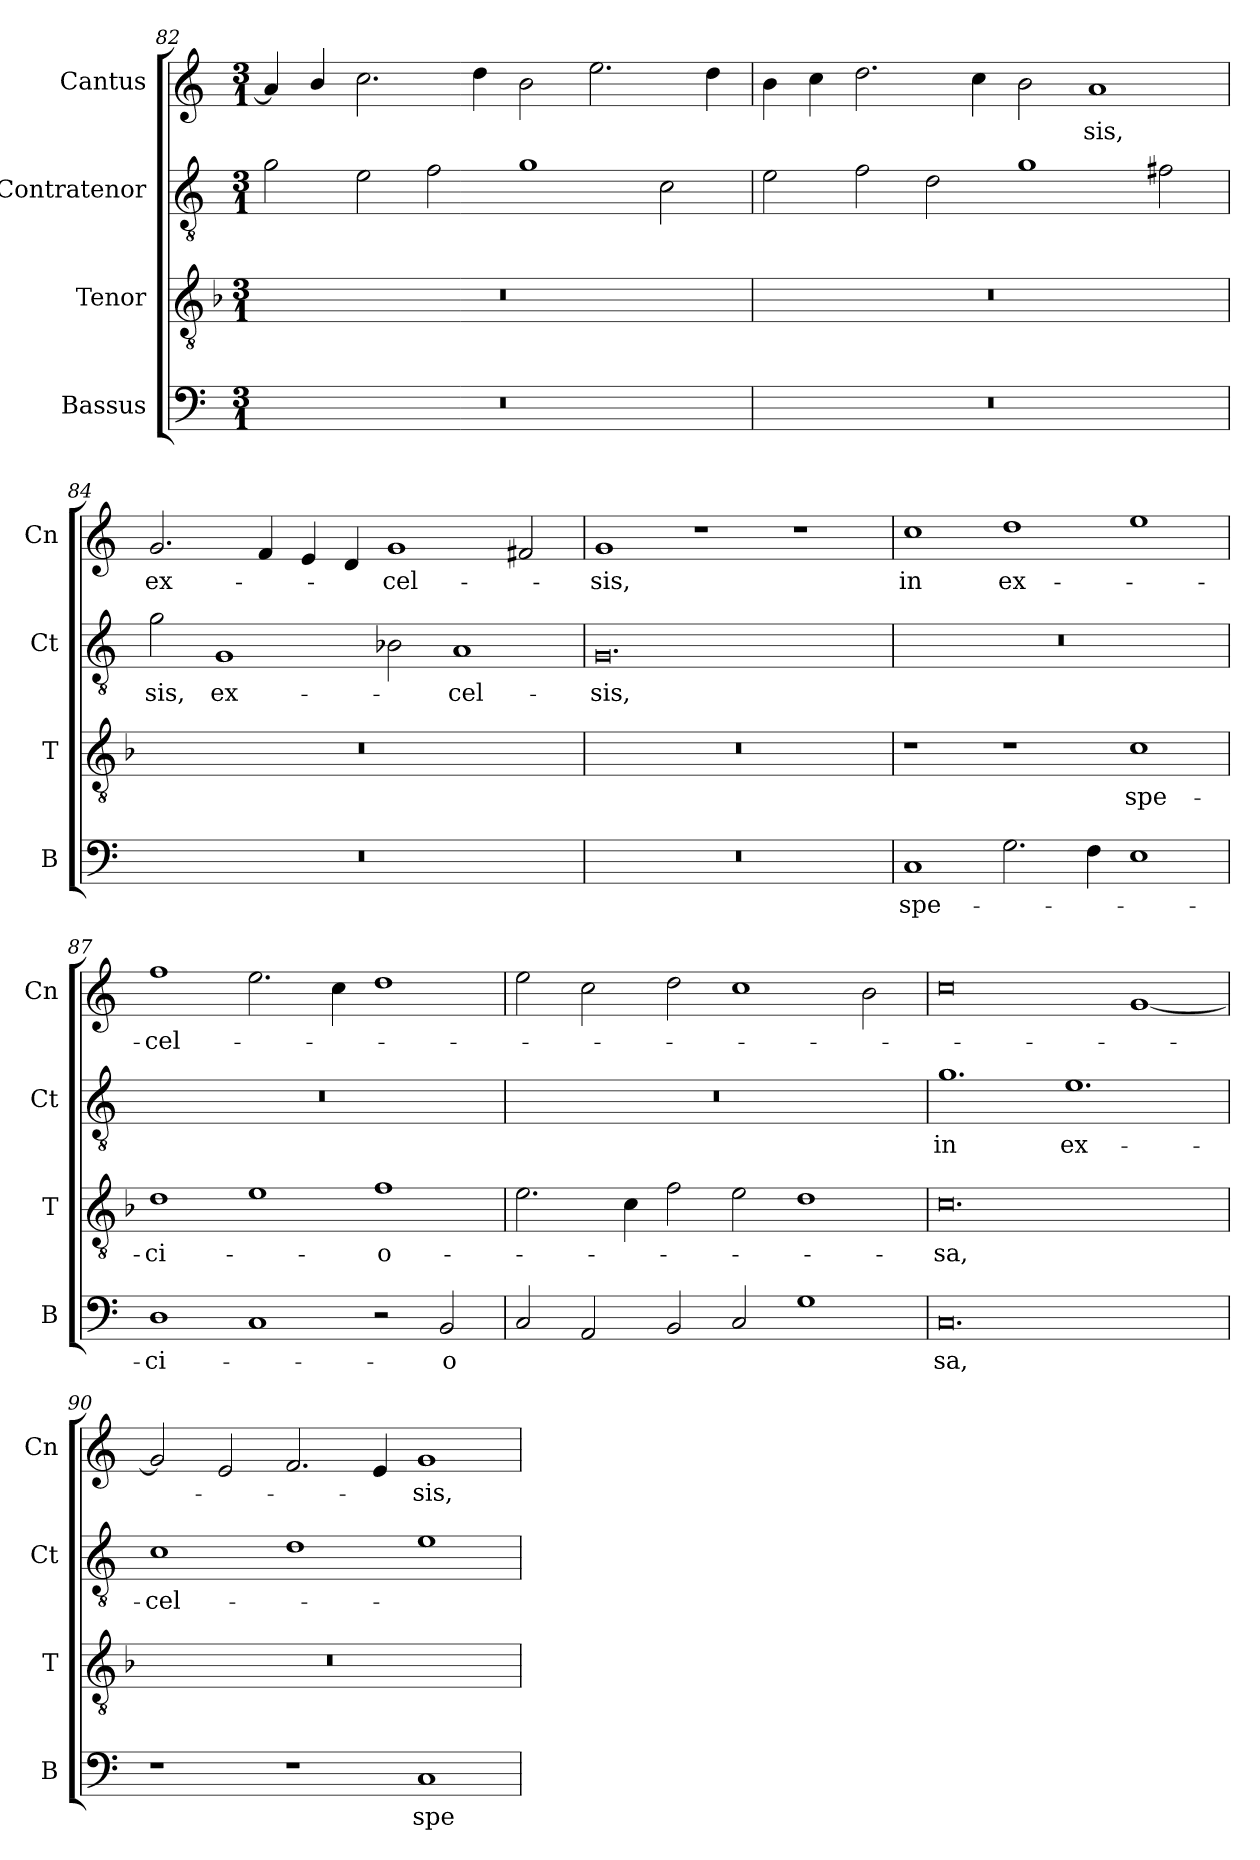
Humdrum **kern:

**kern	**text	**kern	**text	**kern	**text	**kern	**text
*part4	*part4	*part3	*part3	*part2	*part2	*part1	*part1
*staff4	*staff4	*staff3	*staff3	*staff2	*staff2	*staff1	*staff1
*I"Bassus	*	*I"Tenor	*	*I"Contratenor	*	*I"Cantus	*
*I'B	*	*I'T	*	*I'Ct	*	*I'Cn	*
*clefF4	*	*clefGv2	*	*clefGv2	*	*clefG2	*
*k[]	*	*k[b-]	*	*k[]	*	*k[]	*
*M3/1	*	*M3/1	*	*M3/1	*	*M3/1	*
=82	=82	=82	=82	=82	=82	=82	=82
0.r	.	0.r	.	2g\	.	4a/]	.
.	.	.	.	.	.	4b/	.
.	.	.	.	2e\	.	2.cc\	.
.	.	.	.	2f\	.	.	.
.	.	.	.	.	.	4dd\	.
.	.	.	.	1g	.	2b\	.
.	.	.	.	.	.	2.ee\	.
.	.	.	.	2c\	.	.	.
.	.	.	.	.	.	4dd\	.
=83	=83	=83	=83	=83	=83	=83	=83
0.r	.	0.r	.	2e\	.	4b\	.
.	.	.	.	.	.	4cc\	.
.	.	.	.	2f\	.	2.dd\	.
.	.	.	.	2d\	.	.	.
.	.	.	.	.	.	4cc\	.
.	.	.	.	1g	.	2b\	.
.	.	.	.	.	.	1a	-sis,
.	.	.	.	2f#X\	.	.	.
=84	=84	=84	=84	=84	=84	=84	=84
0.r	.	0.r	.	2g\	-sis,	2.g/	ex-
.	.	.	.	1G	ex-	.	.
.	.	.	.	.	.	4f/	.
.	.	.	.	.	.	4e/	.
.	.	.	.	.	.	4d/	.
.	.	.	.	2B-X\	.	1g	-cel-
.	.	.	.	1A	-cel-	.	.
.	.	.	.	.	.	2f#X/	.
=85	=85	=85	=85	=85	=85	=85	=85
0.r	.	0.r	.	0.G	-sis,	1g	-sis,
.	.	.	.	.	.	1r	.
.	.	.	.	.	.	1r	.
=86	=86	=86	=86	=86	=86	=86	=86
1C	spe-	1r	.	0.r	.	1cc	in
2.G\	.	1r	.	.	.	1dd	ex-
4F\	.	.	.	.	.	.	.
1E	.	1c	spe-	.	.	1ee	.
=87	=87	=87	=87	=87	=87	=87	=87
1D	-ci-	1d	-ci-	0.r	.	1ff	-cel-
1C	.	1e	.	.	.	2.ee\	.
.	.	.	.	.	.	4cc\	.
2r	.	1f	-o-	.	.	1dd	.
2BB/	-o	.	.	.	.	.	.
=88	=88	=88	=88	=88	=88	=88	=88
2C/	.	2.e\	.	0.r	.	2ee\	.
2AA/	.	.	.	.	.	2cc\	.
.	.	4c\	.	.	.	.	.
2BB/	.	2f\	.	.	.	2dd\	.
2C/	.	2e\	.	.	.	1cc	.
1G	.	1d	.	.	.	.	.
.	.	.	.	.	.	2b\	.
=89	=89	=89	=89	=89	=89	=89	=89
0.C	sa,	0.c	-sa,	1.g	in	0cc	.
.	.	.	.	1.e	ex-	.	.
.	.	.	.	.	.	[1g	.
=90	=90	=90	=90	=90	=90	=90	=90
1r	.	0.r	.	1c	-cel-	2g/]	.
.	.	.	.	.	.	2e/	.
1r	.	.	.	1d	.	2.f/	.
.	.	.	.	.	.	4e/	.
1C	spe-	.	.	1e	.	1g	-sis,
=	=	=	=	=	=	=	=
*-	*-	*-	*-	*-	*-	*-	*-
